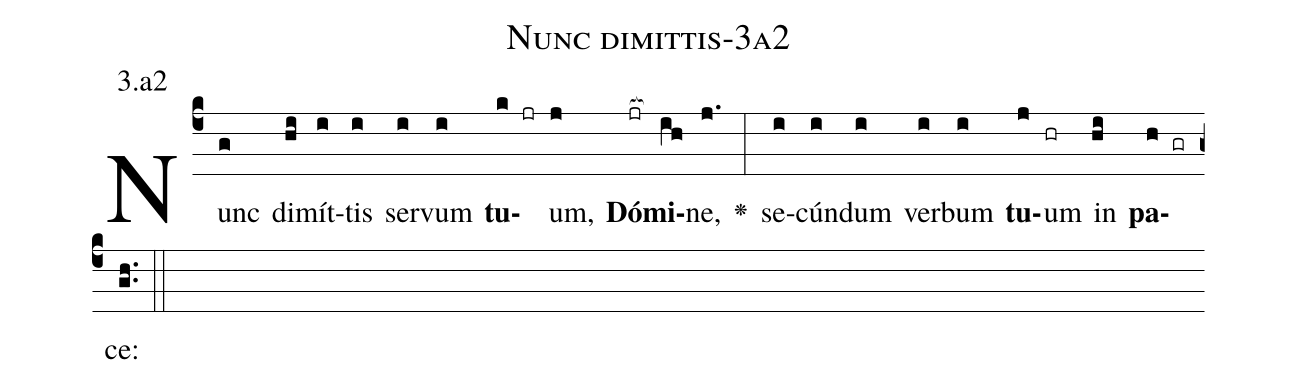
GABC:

name: Nunc dimittis-3a2;
annotation: 3.a2;
%%
(c4)Nunc(g) di(hi)mít(i)tis(i) ser(i)vum(i) <b>tu</b>(k jr)um,(j) <b>Dó</b>(jr[ocb:1{])<b>mi</b>(ih[ocb:0}])ne,(j.) <v>\greheightstar</v>(:) se(i)cún(i)dum(i) ver(i)bum(i) <b>tu</b>(j)um(hr) in(hi) <b>pa</b>(h gr)ce:(gh..) (::)


%E(i) u(i) o(j) u(hi) a(h) e.(gh..) (::)
